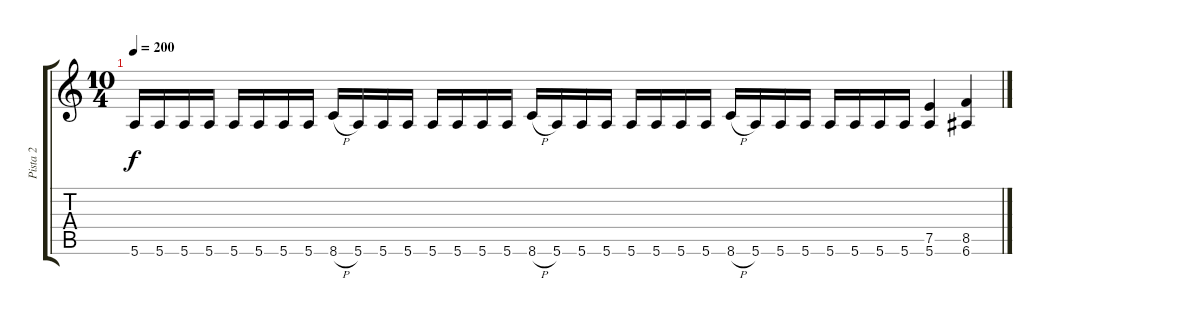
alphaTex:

\track ("Pista 2" "Pista 2") {instrument distortionguitar}
\staff {score tabs}
\tuning (E4 B3 G3 D3 A2 E2) {hide}
\ts (10 4)
\tempo 200
\clef g2
\ks c
5.6.16{dy f} 5.6.16 5.6.16 5.6.16 5.6.16 5.6.16 5.6.16 5.6.16 8.6{h}.16 5.6.16 5.6.16 5.6.16 5.6.16 5.6.16 5.6.16 5.6.16 8.6{h}.16 5.6.16 5.6.16 5.6.16 5.6.16 5.6.16 5.6.16 5.6.16 8.6{h}.16 5.6.16 5.6.16 5.6.16 5.6.16 5.6.16 5.6.16 5.6.16 (7.5 5.6).4 (8.5 6.6).4
